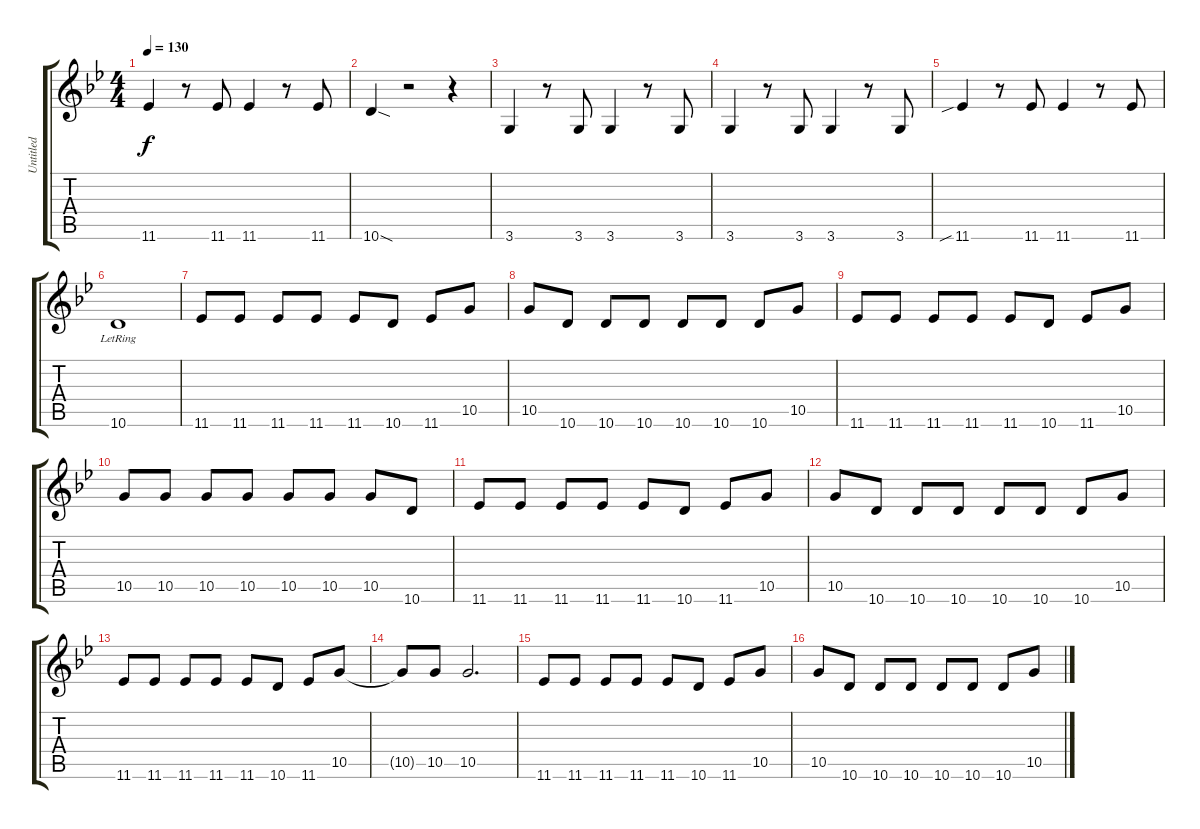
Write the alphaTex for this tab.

\track ("Untitled" "Untitled") {instrument electricguitarjazz}
\staff {score tabs}
\tuning (E4 B3 G3 D3 A2 E2) {hide}
\ts (4 4)
\tempo 130
\clef g2
\ks bb
11.6.4{dy f instrument electricguitarjazz} r.8 11.6.8 11.6.4 r.8 11.6.8 |
10.6{sod}.4 r.2 r.4 |
3.6.4 r.8 3.6.8 3.6.4 r.8 3.6.8 |
3.6.4 r.8 3.6.8 3.6.4 r.8 3.6.8 |
11.6{sib}.4 r.8 11.6.8 11.6.4 r.8 11.6.8 |
10.6{lr}.1 |
11.6.8 11.6.8 11.6.8 11.6.8 11.6.8 10.6.8 11.6.8 10.5.8 |
10.5.8 10.6.8 10.6.8 10.6.8 10.6.8 10.6.8 10.6.8 10.5.8 |
11.6.8 11.6.8 11.6.8 11.6.8 11.6.8 10.6.8 11.6.8 10.5.8 |
10.5.8 10.5.8 10.5.8 10.5.8 10.5.8 10.5.8 10.5.8 10.6.8 |
11.6.8 11.6.8 11.6.8 11.6.8 11.6.8 10.6.8 11.6.8 10.5.8 |
10.5.8 10.6.8 10.6.8 10.6.8 10.6.8 10.6.8 10.6.8 10.5.8 |
11.6.8 11.6.8 11.6.8 11.6.8 11.6.8 10.6.8 11.6.8 10.5.8 |
10.5{t}.8 10.5.8 10.5.2{d} |
11.6.8 11.6.8 11.6.8 11.6.8 11.6.8 10.6.8 11.6.8 10.5.8 |
10.5.8 10.6.8 10.6.8 10.6.8 10.6.8 10.6.8 10.6.8 10.5.8
